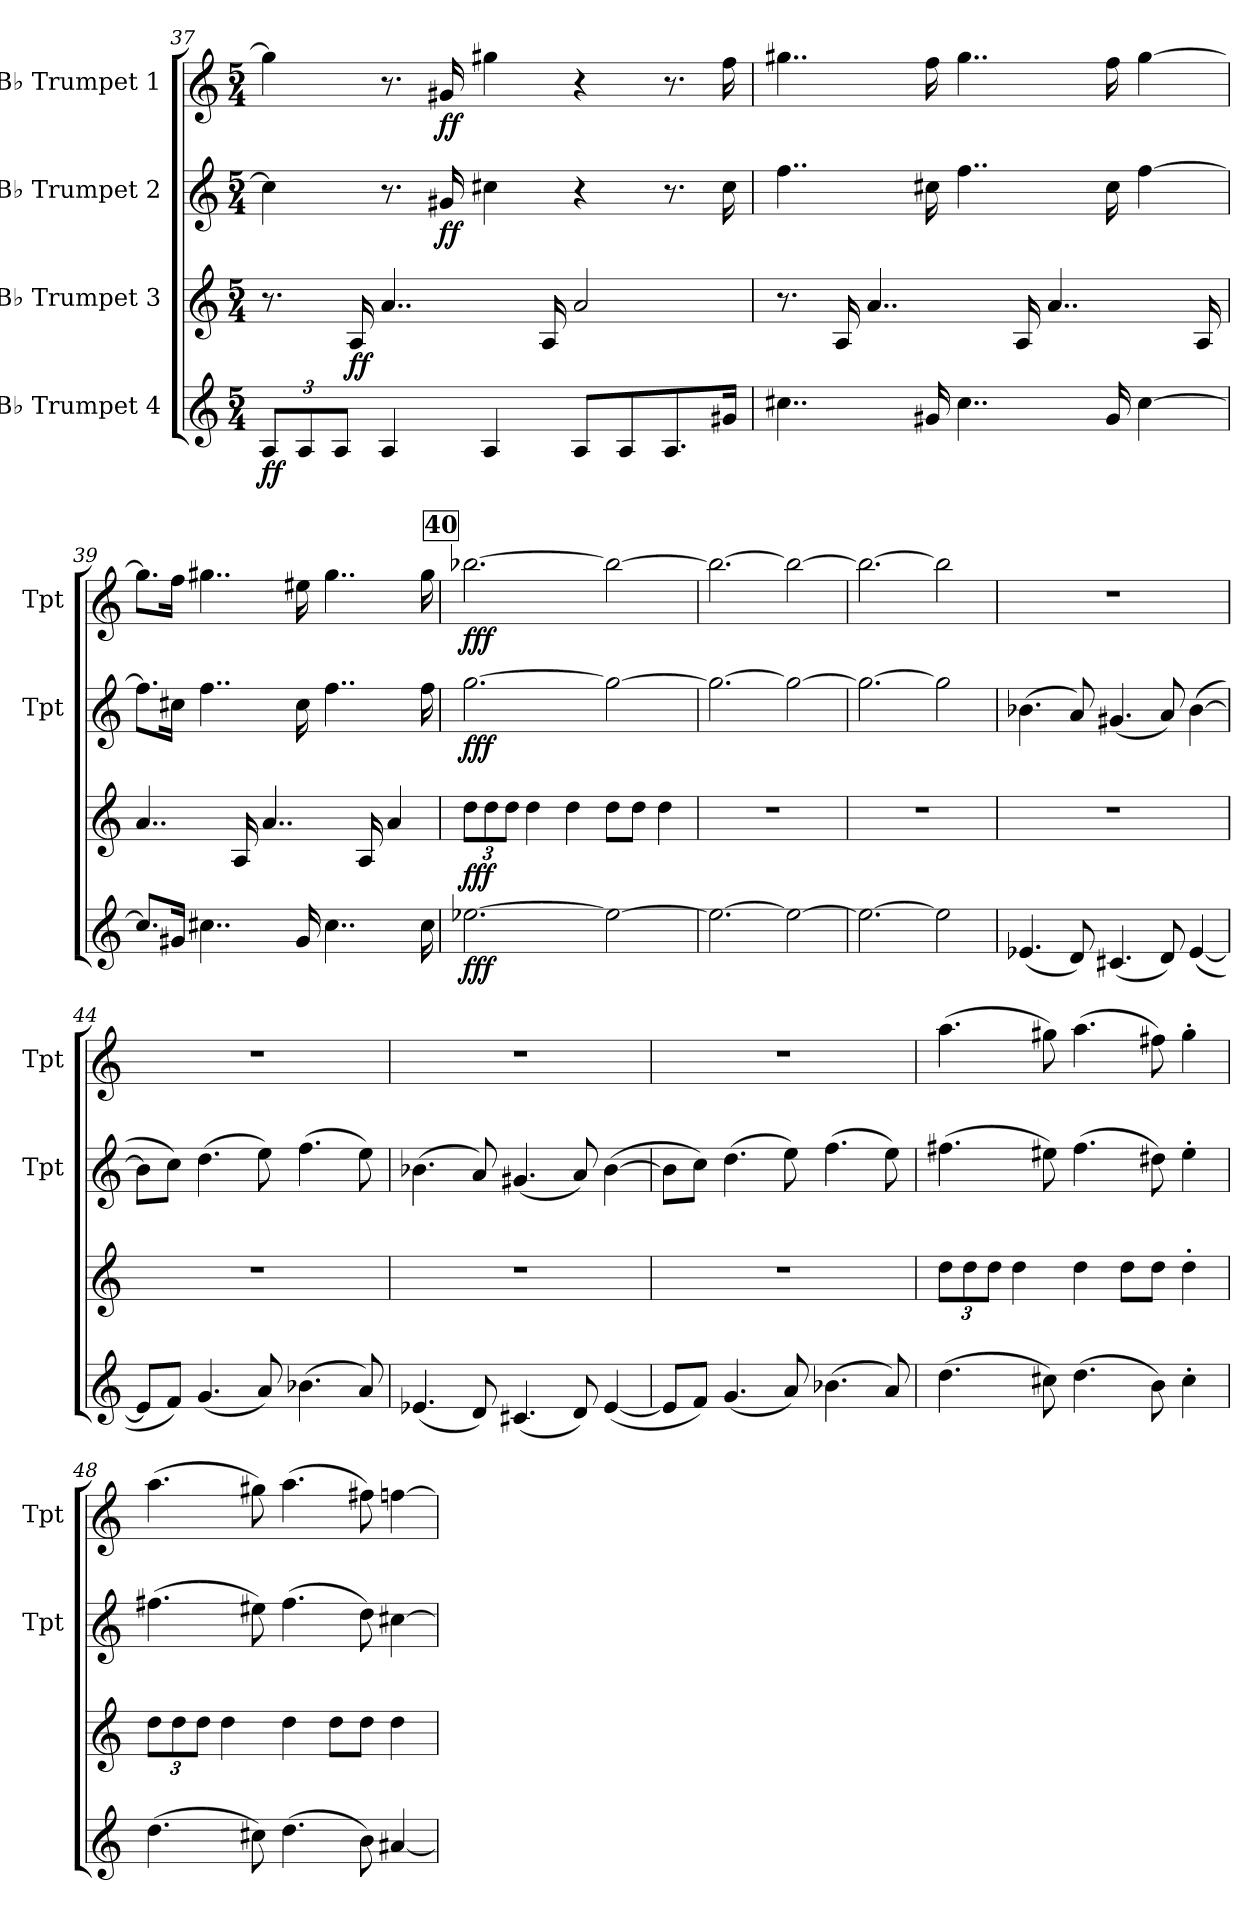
**kern	**dynam	**kern	**dynam	**kern	**dynam	**kern	**dynam
*part4	*part4	*part3	*part3	*part2	*part2	*part1	*part1
*staff4	*staff4	*staff3	*staff3	*staff2	*staff2	*staff1	*staff1
*I"B♭ Trumpet 4	*	*I"B♭ Trumpet 3	*	*I"B♭ Trumpet 2	*	*I"B♭ Trumpet 1	*
*	*	*	*	*I'Tpt	*	*I'Tpt	*
!!LO:PB:g=z
*clefG2	*	*clefG2	*	*clefG2	*	*clefG2	*
*ITrd1c2	*	*ITrd1c2	*	*ITrd1c2	*	*ITrd1c2	*
*k[b-e-]	*	*k[b-e-]	*	*k[b-e-]	*	*k[b-e-]	*
*M5/4	*	*M5/4	*	*M5/4	*	*M5/4	*
*Xbrackettup	*	*	*	*	*	*	*
=37	=37	=37	=37	=37	=37	=37	=37
!	!LO:DY:b	!	!	!	!	!	!
12G/L	ff	8.r	.	4b\]	.	4ff#\]	.
12G/	.	.	.	.	.	.	.
12G/J	.	.	.	.	.	.	.
!	!	!	!LO:DY:b	!	!	!	!
.	.	16G/	ff	.	.	.	.
4G/	.	4..g/	.	8.r	.	8.r	.
!	!	!	!	!	!LO:DY:b	!	!LO:DY:b
.	.	.	.	16f#X/	ff	16f#X/	ff
4G/	.	.	.	4bn\	.	4ff#X\	.
.	.	16G/	.	.	.	.	.
8G/L	.	2g/	.	4r	.	4r	.
8G/	.	.	.	.	.	.	.
8.G/	.	.	.	8.r	.	8.r	.
16f#X/Jk	.	.	.	16b\	.	16ee-\	.
=38	=38	=38	=38	=38	=38	=38	=38
4..bn\	.	8.r	.	4..ee-\	.	4..ff#X\	.
.	.	16G/	.	.	.	.	.
.	.	4..g/	.	.	.	.	.
16f#X/	.	.	.	16bn\	.	16ee-\	.
4..b\	.	.	.	4..ee-\	.	4..ff#\	.
.	.	16G/	.	.	.	.	.
.	.	4..g/	.	.	.	.	.
16f#/	.	.	.	16b\	.	16ee-\	.
[4b\	.	.	.	[4ee-\	.	[4ff#\	.
.	.	16G/	.	.	.	.	.
=39	=39	=39	=39	=39	=39	=39	=39
8.b/L]	.	4..g/	.	8.ee-\L]	.	8.ff#\L]	.
16f#X/Jk	.	.	.	16bn\Jk	.	16ee-\Jk	.
4..bn\	.	.	.	4..ee-\	.	4..ff#X\	.
.	.	16G/	.	.	.	.	.
.	.	4..g/	.	.	.	.	.
16f#/	.	.	.	16b\	.	16dd#X\	.
4..b\	.	.	.	4..ee-\	.	4..ff#\	.
.	.	16G/	.	.	.	.	.
.	.	4g/	.	.	.	.	.
16b\	.	.	.	16ee-\	.	16ff#\	.
!!LO:LB:g=z
!!LO:REH:place=s1:a:B:fs=14:t=40
=40	=40	=40	=40	=40	=40	=40	=40
*	*	*Xbrackettup	*	*	*	*	*
!	!LO:DY:b	!	!LO:DY:b	!	!LO:DY:b	!	!LO:DY:b
[2.dd-X\	fff	12cc\L	fff	[2.ff\	fff	[2.aa-X\	fff
.	.	12cc\	.	.	.	.	.
.	.	12cc\J	.	.	.	.	.
.	.	4cc\	.	.	.	.	.
.	.	4cc\	.	.	.	.	.
2dd-\_	.	8cc\L	.	2ff\_	.	2aa-\_	.
.	.	8cc\J	.	.	.	.	.
.	.	4cc\	.	.	.	.	.
=41	=41	=41	=41	=41	=41	=41	=41
2.dd-\_	.	4%5r	.	2.ff\_	.	2.aa-\_	.
2dd-\_	.	.	.	2ff\_	.	2aa-\_	.
=42	=42	=42	=42	=42	=42	=42	=42
2.dd-\_	.	4%5r	.	2.ff\_	.	2.aa-\_	.
2dd-\]	.	.	.	2ff\]	.	2aa-\]	.
=43	=43	=43	=43	=43	=43	=43	=43
(4.d-X/	.	4%5r	.	(4.a-X\	.	4%5r	.
8c/)	.	.	.	8g/)	.	.	.
(4.Bn/	.	.	.	(4.f#X/	.	.	.
8c/)	.	.	.	8g/)	.	.	.
([4d-/	.	.	.	([4a-\	.	.	.
=44	=44	=44	=44	=44	=44	=44	=44
8d-/L]	.	4%5r	.	8a-\L]	.	4%5r	.
8e-/J)	.	.	.	8b-\J)	.	.	.
(4.f/	.	.	.	(4.cc\	.	.	.
8g/)	.	.	.	8dd\)	.	.	.
(4.a-X\	.	.	.	(4.ee-\	.	.	.
8g/)	.	.	.	8dd\)	.	.	.
=45	=45	=45	=45	=45	=45	=45	=45
(4.d-X/	.	4%5r	.	(4.a-X\	.	4%5r	.
8c/)	.	.	.	8g/)	.	.	.
(4.Bn/	.	.	.	(4.f#X/	.	.	.
8c/)	.	.	.	8g/)	.	.	.
([4d-/	.	.	.	([4a-\	.	.	.
!!LO:LB:g=z
=46	=46	=46	=46	=46	=46	=46	=46
8d-/L]	.	4%5r	.	8a-\L]	.	4%5r	.
8e-/J)	.	.	.	8b-\J)	.	.	.
(4.f/	.	.	.	(4.cc\	.	.	.
8g/)	.	.	.	8dd\)	.	.	.
(4.a-X\	.	.	.	(4.ee-\	.	.	.
8g/)	.	.	.	8dd\)	.	.	.
=47	=47	=47	=47	=47	=47	=47	=47
(4.cc\	.	12cc\L	.	(4.een\	.	(4.gg\	.
.	.	12cc\	.	.	.	.	.
.	.	12cc\J	.	.	.	.	.
.	.	4cc\	.	.	.	.	.
8bn\)	.	.	.	8dd#X\)	.	8ff#X\)	.
(4.cc\	.	4cc\	.	(4.ee\	.	(4.gg\	.
.	.	8cc\L	.	.	.	.	.
8a\)	.	8cc\J	.	8cc#X\)	.	8een\)	.
4b'\	.	4cc'\	.	4dd#'\	.	4ff#'\	.
=48	=48	=48	=48	=48	=48	=48	=48
(4.cc\	.	12cc\L	.	(4.een\	.	(4.gg\	.
.	.	12cc\	.	.	.	.	.
.	.	12cc\J	.	.	.	.	.
.	.	4cc\	.	.	.	.	.
8bn\)	.	.	.	8dd#X\)	.	8ff#X\)	.
(4.cc\	.	4cc\	.	(4.ee\	.	(4.gg\	.
.	.	8cc\L	.	.	.	.	.
8a\)	.	8cc\J	.	8cc\)	.	8een\)	.
[4g#X/	.	4cc\	.	[4bn\	.	[4ee-X\	.
=	=	=	=	=	=	=	=
*-	*-	*-	*-	*-	*-	*-	*-
